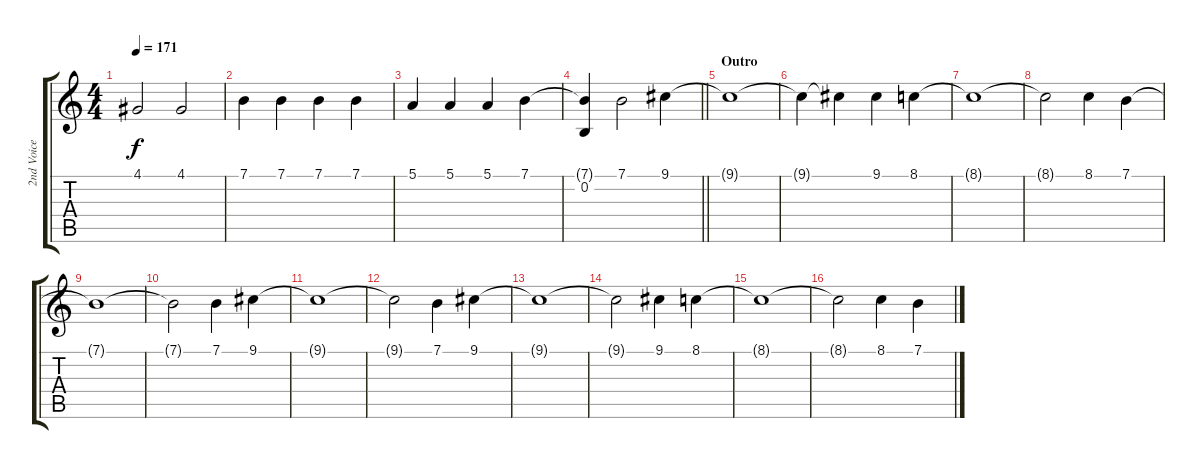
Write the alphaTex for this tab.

\track ("2nd Voice" "2nd Voice") {instrument sopranosax}
\staff {score tabs}
\tuning (E4 B3 G3 D3 A2 E2) {hide}
\ts (4 4)
\tempo 171
\clef g2
\ks c
4.1.2{dy f} 4.1.2 |
7.1.4 7.1.4 7.1.4 7.1.4 |
5.1.4 5.1.4 5.1.4 7.1.4 |
\barLineRight lightlight
(7.1{t} 0.2).4 7.1.2 9.1.4 |
\section ("" "Outro")
9.1{t}.1 |
9.1{t}.4 9.1{t}.4 9.1.4 8.1.4 |
8.1{t}.1 |
8.1{t}.2 8.1.4 7.1.4 |
7.1{t}.1 |
7.1{t}.2 7.1.4 9.1.4 |
9.1{t}.1 |
9.1{t}.2 7.1.4 9.1.4 |
9.1{t}.1 |
9.1{t}.2 9.1.4 8.1.4 |
8.1{t}.1 |
8.1{t}.2 8.1.4 7.1.4
